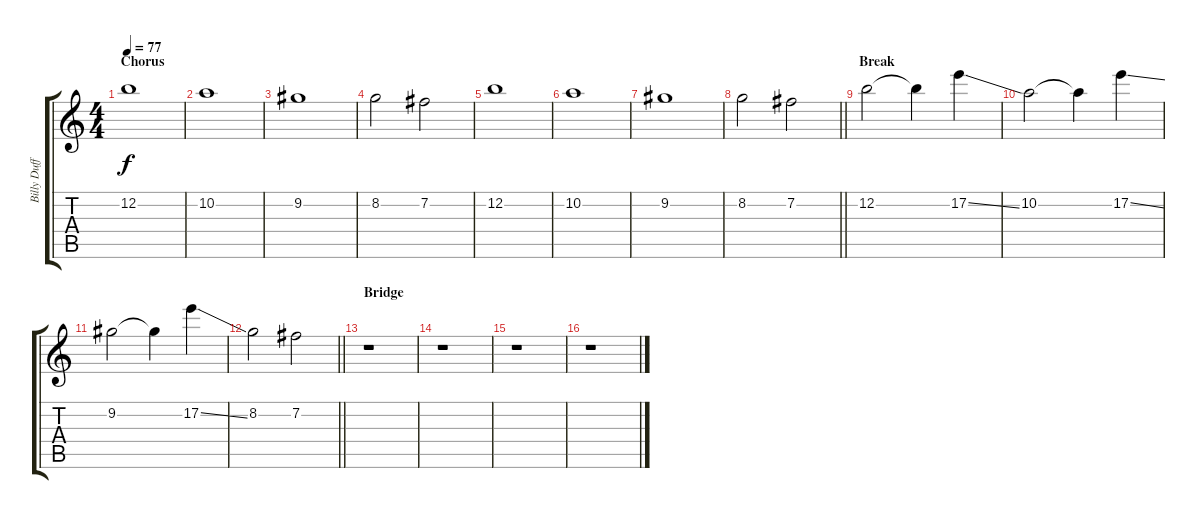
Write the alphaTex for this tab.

\track ("Billy Duffy (Lead Guitar)" "Billy Duff") {instrument overdrivenguitar}
\staff {score tabs}
\tuning (E4 B3 G3 D3 A2 E2) {hide}
\ts (4 4)
\section ("" "Chorus")
\tempo 77
\clef g2
\ks c
12.2.1{dy f volume 13} |
10.2.1 |
9.2.1 |
8.2.2 7.2.2 |
12.2.1 |
10.2.1 |
9.2.1 |
\barLineRight lightlight
8.2.2 7.2.2 |
\section ("" "Break")
12.2.2 12.2{t}.4 17.2{ss}.4 |
10.2.2 10.2{t}.4 17.2{ss}.4 |
9.2.2 9.2{t}.4 17.2{ss}.4 |
\barLineRight lightlight
8.2.2 7.2.2 |
\section ("" "Bridge")
r.1 |
r.1 |
r.1 |
r.1
